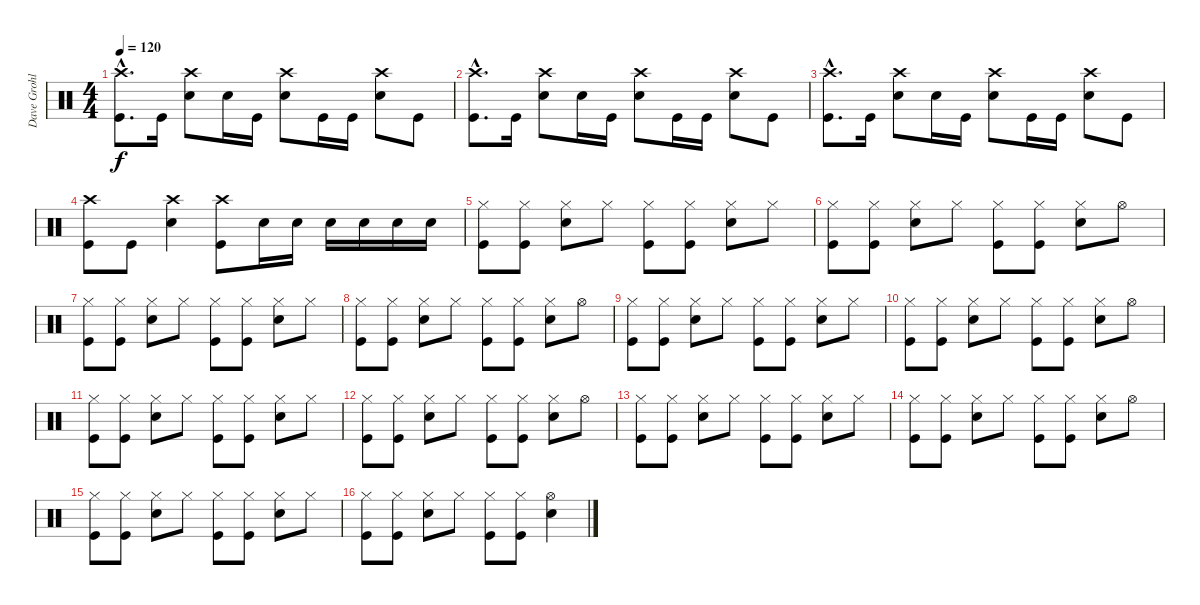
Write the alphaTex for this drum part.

\track ("Dave Grohl - Drums" "Dave Grohl") {instrument percussion}
\staff {score}
\articulation defaults
\ts (4 4)
\tempo 120
\clef neutral
\ks c
("Crash high (hit)"{hac} "Kick (hit)"{hac}).8{d dy f} "Kick (hit)".16 ("Crash high (hit)" "Snare (hit) 2").8 "Snare (hit) 2".16 "Kick (hit)".16 ("Crash high (hit)" "Snare (hit) 2").8 "Kick (hit)".16 "Kick (hit)".16 ("Crash high (hit)" "Snare (hit) 2").8 "Kick (hit)".8 |
("Crash high (hit)"{hac} "Kick (hit)"{hac}).8{d} "Kick (hit)".16 ("Crash high (hit)" "Snare (hit) 2").8 "Snare (hit) 2".16 "Kick (hit)".16 ("Crash high (hit)" "Snare (hit) 2").8 "Kick (hit)".16 "Kick (hit)".16 ("Crash high (hit)" "Snare (hit) 2").8 "Kick (hit)".8 |
("Crash high (hit)"{hac} "Kick (hit)"{hac}).8{d} "Kick (hit)".16 ("Crash high (hit)" "Snare (hit) 2").8 "Snare (hit) 2".16 "Kick (hit)".16 ("Crash high (hit)" "Snare (hit) 2").8 "Kick (hit)".16 "Kick (hit)".16 ("Crash high (hit)" "Snare (hit) 2").8 "Kick (hit)".8 |
("Crash high (hit)" "Kick (hit)").8 "Kick (hit)".8 ("Crash high (hit)" "Snare (hit) 2").4 ("Crash high (hit)" "Kick (hit)").8 "Snare (hit) 2".16 "Snare (hit) 2".16 "Snare (hit) 2".16 "Snare (hit) 2".16 "Snare (hit) 2".16 "Snare (hit) 2".16 |
("Hi-Hat (closed)" "Kick (hit)").8 ("Hi-Hat (closed)" "Kick (hit)").8 ("Hi-Hat (closed)" "Snare (hit) 2").8 "Hi-Hat (closed)".8 ("Hi-Hat (closed)" "Kick (hit)").8 ("Hi-Hat (closed)" "Kick (hit)").8 ("Hi-Hat (closed)" "Snare (hit) 2").8 "Hi-Hat (closed)".8 |
("Hi-Hat (closed)" "Kick (hit)").8 ("Hi-Hat (closed)" "Kick (hit)").8 ("Hi-Hat (closed)" "Snare (hit) 2").8 "Hi-Hat (closed)".8 ("Hi-Hat (closed)" "Kick (hit)").8 ("Hi-Hat (closed)" "Kick (hit)").8 ("Hi-Hat (closed)" "Snare (hit) 2").8 "Hi-Hat (open)".8 |
("Hi-Hat (closed)" "Kick (hit)").8 ("Hi-Hat (closed)" "Kick (hit)").8 ("Hi-Hat (closed)" "Snare (hit) 2").8 "Hi-Hat (closed)".8 ("Hi-Hat (closed)" "Kick (hit)").8 ("Hi-Hat (closed)" "Kick (hit)").8 ("Hi-Hat (closed)" "Snare (hit) 2").8 "Hi-Hat (closed)".8 |
("Hi-Hat (closed)" "Kick (hit)").8 ("Hi-Hat (closed)" "Kick (hit)").8 ("Hi-Hat (closed)" "Snare (hit) 2").8 "Hi-Hat (closed)".8 ("Hi-Hat (closed)" "Kick (hit)").8 ("Hi-Hat (closed)" "Kick (hit)").8 ("Hi-Hat (closed)" "Snare (hit) 2").8 "Hi-Hat (open)".8 |
("Hi-Hat (closed)" "Kick (hit)").8 ("Hi-Hat (closed)" "Kick (hit)").8 ("Hi-Hat (closed)" "Snare (hit) 2").8 "Hi-Hat (closed)".8 ("Hi-Hat (closed)" "Kick (hit)").8 ("Hi-Hat (closed)" "Kick (hit)").8 ("Hi-Hat (closed)" "Snare (hit) 2").8 "Hi-Hat (closed)".8 |
("Hi-Hat (closed)" "Kick (hit)").8 ("Hi-Hat (closed)" "Kick (hit)").8 ("Hi-Hat (closed)" "Snare (hit) 2").8 "Hi-Hat (closed)".8 ("Hi-Hat (closed)" "Kick (hit)").8 ("Hi-Hat (closed)" "Kick (hit)").8 ("Hi-Hat (closed)" "Snare (hit) 2").8 "Hi-Hat (open)".8 |
("Hi-Hat (closed)" "Kick (hit)").8 ("Hi-Hat (closed)" "Kick (hit)").8 ("Hi-Hat (closed)" "Snare (hit) 2").8 "Hi-Hat (closed)".8 ("Hi-Hat (closed)" "Kick (hit)").8 ("Hi-Hat (closed)" "Kick (hit)").8 ("Hi-Hat (closed)" "Snare (hit) 2").8 "Hi-Hat (closed)".8 |
("Hi-Hat (closed)" "Kick (hit)").8 ("Hi-Hat (closed)" "Kick (hit)").8 ("Hi-Hat (closed)" "Snare (hit) 2").8 "Hi-Hat (closed)".8 ("Hi-Hat (closed)" "Kick (hit)").8 ("Hi-Hat (closed)" "Kick (hit)").8 ("Hi-Hat (closed)" "Snare (hit) 2").8 "Hi-Hat (open)".8 |
("Hi-Hat (closed)" "Kick (hit)").8 ("Hi-Hat (closed)" "Kick (hit)").8 ("Hi-Hat (closed)" "Snare (hit) 2").8 "Hi-Hat (closed)".8 ("Hi-Hat (closed)" "Kick (hit)").8 ("Hi-Hat (closed)" "Kick (hit)").8 ("Hi-Hat (closed)" "Snare (hit) 2").8 "Hi-Hat (closed)".8 |
("Hi-Hat (closed)" "Kick (hit)").8 ("Hi-Hat (closed)" "Kick (hit)").8 ("Hi-Hat (closed)" "Snare (hit) 2").8 "Hi-Hat (closed)".8 ("Hi-Hat (closed)" "Kick (hit)").8 ("Hi-Hat (closed)" "Kick (hit)").8 ("Hi-Hat (closed)" "Snare (hit) 2").8 "Hi-Hat (open)".8 |
("Hi-Hat (closed)" "Kick (hit)").8 ("Hi-Hat (closed)" "Kick (hit)").8 ("Hi-Hat (closed)" "Snare (hit) 2").8 "Hi-Hat (closed)".8 ("Hi-Hat (closed)" "Kick (hit)").8 ("Hi-Hat (closed)" "Kick (hit)").8 ("Hi-Hat (closed)" "Snare (hit) 2").8 "Hi-Hat (closed)".8 |
("Hi-Hat (closed)" "Kick (hit)").8 ("Hi-Hat (closed)" "Kick (hit)").8 ("Hi-Hat (closed)" "Snare (hit) 2").8 "Hi-Hat (closed)".8 ("Hi-Hat (closed)" "Kick (hit)").8 ("Hi-Hat (closed)" "Kick (hit)").8 ("Hi-Hat (open)" "Snare (hit) 2").4
